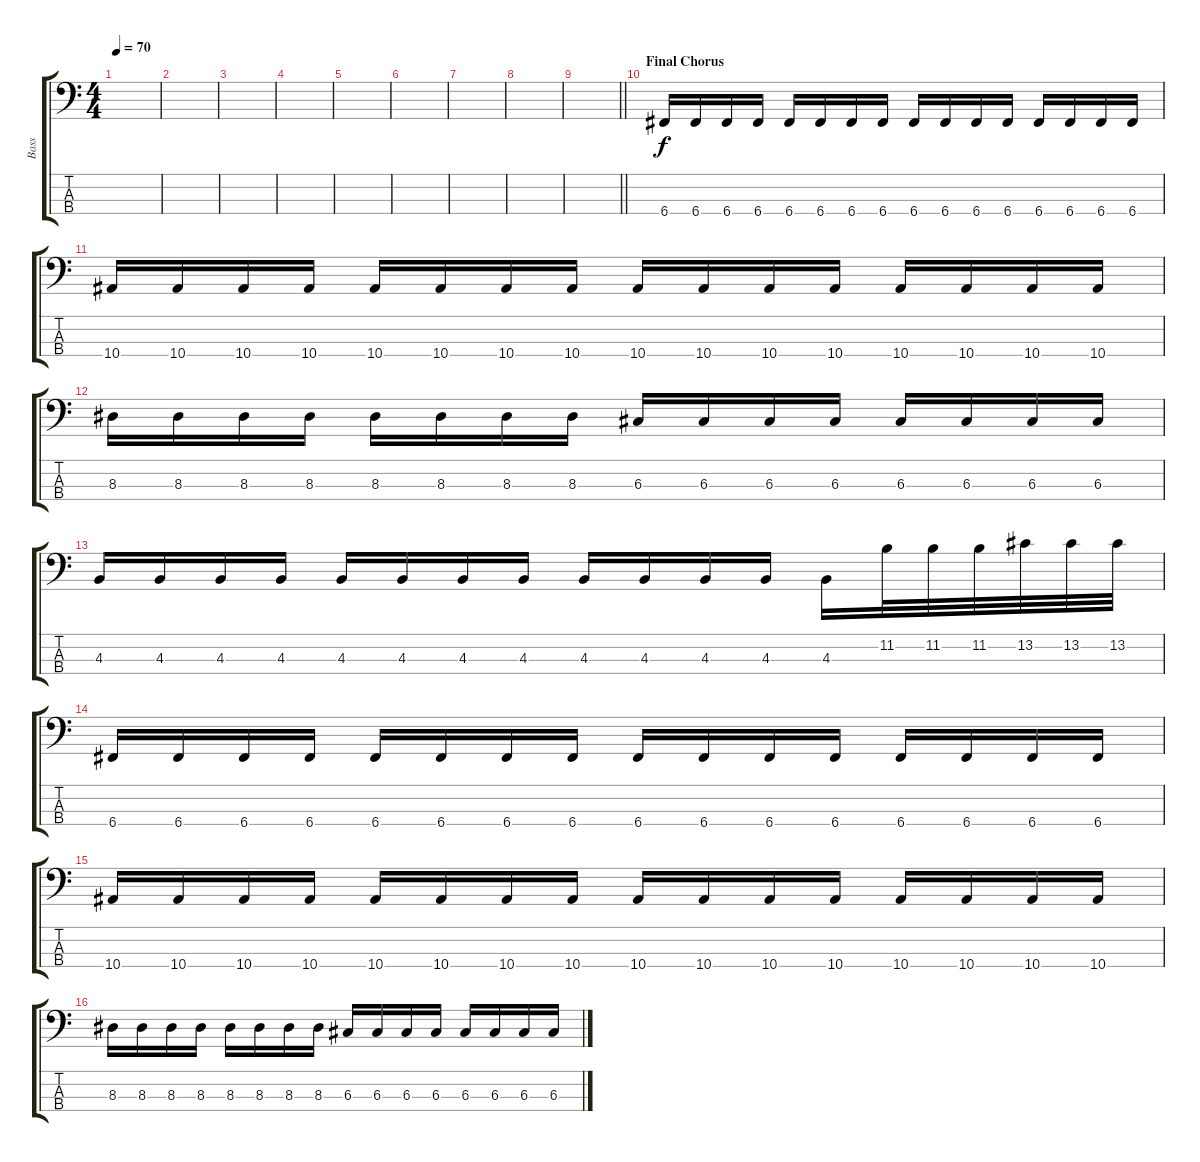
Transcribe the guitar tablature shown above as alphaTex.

\track ("Bass" "Bass") {instrument electricbassfinger}
\staff {score tabs}
\tuning (F2 C2 G1 C1) {hide}
\ts (4 4)
\tempo 70
\clef f4
\ks c
|
|
|
|
|
|
|
|
\barLineRight lightlight
|
\section ("" "Final Chorus")
6.4.16 6.4.16 6.4.16 6.4.16 6.4.16 6.4.16 6.4.16 6.4.16 6.4.16 6.4.16 6.4.16 6.4.16 6.4.16 6.4.16 6.4.16 6.4.16 |
10.4.16 10.4.16 10.4.16 10.4.16 10.4.16 10.4.16 10.4.16 10.4.16 10.4.16 10.4.16 10.4.16 10.4.16 10.4.16 10.4.16 10.4.16 10.4.16 |
8.3.16 8.3.16 8.3.16 8.3.16 8.3.16 8.3.16 8.3.16 8.3.16 6.3.16 6.3.16 6.3.16 6.3.16 6.3.16 6.3.16 6.3.16 6.3.16 |
4.3.16 4.3.16 4.3.16 4.3.16 4.3.16 4.3.16 4.3.16 4.3.16 4.3.16 4.3.16 4.3.16 4.3.16 4.3.16 11.2.32 11.2.32 11.2.32 13.2.32 13.2.32 13.2.32 |
6.4.16 6.4.16 6.4.16 6.4.16 6.4.16 6.4.16 6.4.16 6.4.16 6.4.16 6.4.16 6.4.16 6.4.16 6.4.16 6.4.16 6.4.16 6.4.16 |
10.4.16 10.4.16 10.4.16 10.4.16 10.4.16 10.4.16 10.4.16 10.4.16 10.4.16 10.4.16 10.4.16 10.4.16 10.4.16 10.4.16 10.4.16 10.4.16 |
8.3.16 8.3.16 8.3.16 8.3.16 8.3.16 8.3.16 8.3.16 8.3.16 6.3.16 6.3.16 6.3.16 6.3.16 6.3.16 6.3.16 6.3.16 6.3.16
